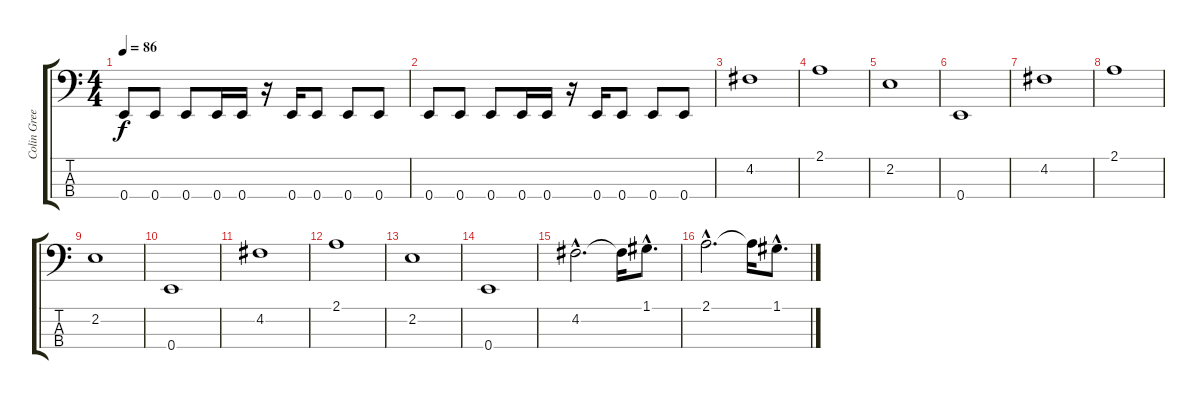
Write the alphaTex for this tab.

\track ("Colin Greenwood" "Colin Gree") {instrument electricbassfinger}
\staff {score tabs}
\tuning (G2 D2 A1 E1) {hide}
\ts (4 4)
\tempo 86
\clef f4
\ks c
0.4.8{dy f} 0.4.8 0.4.8 0.4.16 0.4.16 r.16 0.4.16 0.4.8 0.4.8 0.4.8 |
0.4.8 0.4.8 0.4.8 0.4.16 0.4.16 r.16 0.4.16 0.4.8 0.4.8 0.4.8 |
4.2.1 |
2.1.1 |
2.2.1 |
0.4.1 |
4.2.1 |
2.1.1 |
2.2.1 |
0.4.1 |
4.2.1 |
2.1.1 |
2.2.1 |
0.4.1 |
4.2{hac}.2{d} 4.2{t}.16 1.1{hac}.8{d} |
2.1{hac}.2{d} 2.1{t}.16 1.1{hac}.8{d}
